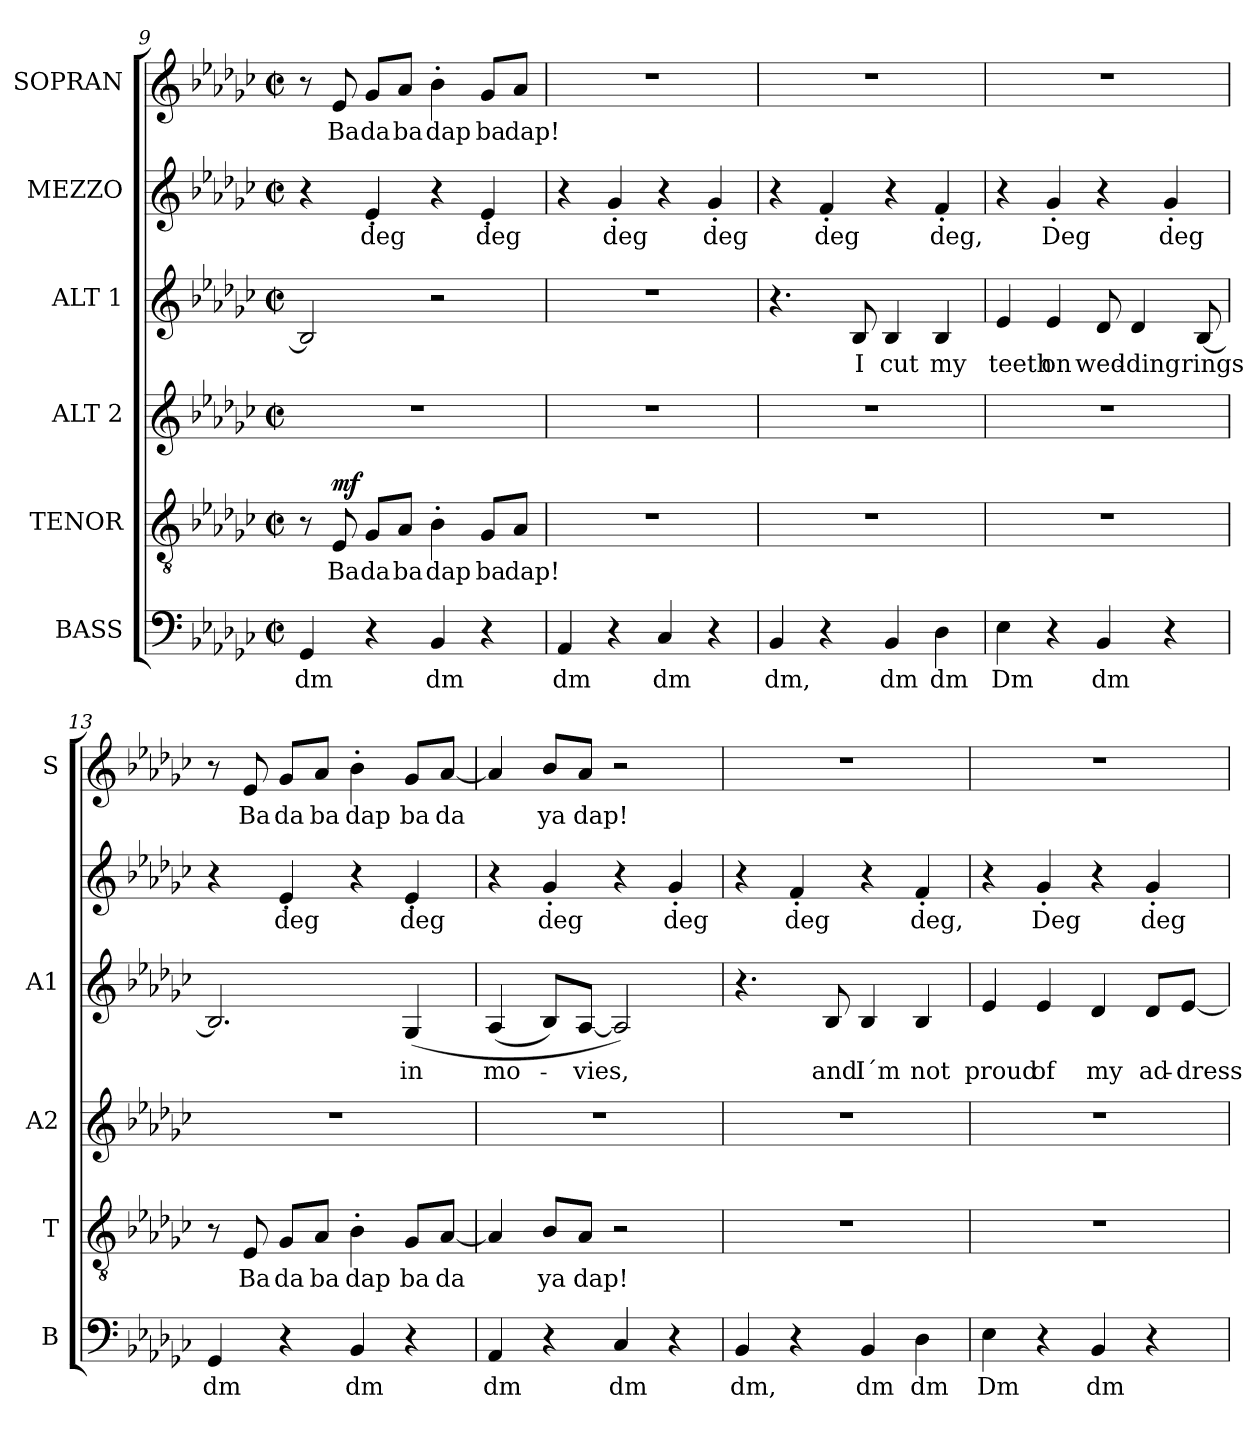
**kern	**text	**kern	**text	**dynam	**kern	**kern	**text	**kern	**text	**kern	**text
*part6	*part6	*part5	*part5	*part5	*part4	*part3	*part3	*part2	*part2	*part1	*part1
*staff6	*staff6	*staff5	*staff5	*staff5	*staff4	*staff3	*staff3	*staff2	*staff2	*staff1	*staff1
*I"BASS	*	*I"TENOR	*	*	*I"ALT 2	*I"ALT 1	*	*I"MEZZO	*	*I"SOPRAN	*
*I'B	*	*I'T	*	*	*I'A2	*I'A1	*	*	*	*I'S	*
*clefF4	*	*clefGv2	*	*	*clefG2	*clefG2	*	*clefG2	*	*clefG2	*
*	*	*ITrd7c12	*	*	*	*	*	*	*	*	*
*k[b-e-a-d-g-c-]	*	*k[b-e-a-d-g-c-]	*	*	*k[b-e-a-d-g-c-]	*k[b-e-a-d-g-c-]	*	*k[b-e-a-d-g-c-]	*	*k[b-e-a-d-g-c-]	*
*e-:	*	*e-:	*	*	*e-:	*e-:	*	*e-:	*	*e-:	*
*M2/2	*	*M2/2	*	*	*M2/2	*M2/2	*	*M2/2	*	*M2/2	*
*met(c|)	*	*met(c|)	*	*	*met(c|)	*met(c|)	*	*met(c|)	*	*met(c|)	*
=9	=9	=9	=9	=9	=9	=9	=9	=9	=9	=9	=9
!	!LO:LY:b:color=#000000	!	!	!	!	!	!	!	!	!	!
4GG-i/	dm	8r	.	.	1r	2B-i/]	.	4r	.	8r	.
!	!	!	!LO:LY:b:color=#000000	!	!	!	!	!	!	!	!
!	!	!	!	!	!	!	!	!	!	!	!LO:LY:b:color=#000000
.	.	8EE-i/	Ba	mf	.	.	.	.	.	8e-i/	Ba
!	!	!	!LO:LY:b:color=#000000	!	!	!	!	!	!	!	!
!	!	!	!	!	!	!	!	!	!LO:LY:b:color=#000000	!	!
!	!	!	!	!	!	!	!	!	!	!	!LO:LY:b:color=#000000
4r	.	8GG-i/L	da	.	.	.	.	4e-'i/	deg	8g-i/L	da
!	!	!	!LO:LY:b:color=#000000	!	!	!	!	!	!	!	!
!	!	!	!	!	!	!	!	!	!	!	!LO:LY:b:color=#000000
.	.	8AA-i/J	ba	.	.	.	.	.	.	8a-i/J	ba
!	!LO:LY:b:color=#000000	!	!	!	!	!	!	!	!	!	!
!	!	!	!LO:LY:b:color=#000000	!	!	!	!	!	!	!	!
!	!	!	!	!	!	!	!	!	!	!	!LO:LY:b:color=#000000
4BB-i/	dm	4BB-'i\	dap	.	.	2r	.	4r	.	4b-'i\	dap
!	!	!	!LO:LY:b:color=#000000	!	!	!	!	!	!	!	!
!	!	!	!	!	!	!	!	!	!LO:LY:b:color=#000000	!	!
!	!	!	!	!	!	!	!	!	!	!	!LO:LY:b:color=#000000
4r	.	8GG-i/L	ba	.	.	.	.	4e-'i/	deg	8g-i/L	ba
!	!	!	!LO:LY:b:color=#000000	!	!	!	!	!	!	!	!
!	!	!	!	!	!	!	!	!	!	!	!LO:LY:b:color=#000000
.	.	8AA-i/J	dap!	.	.	.	.	.	.	8a-i/J	dap!
=10	=10	=10	=10	=10	=10	=10	=10	=10	=10	=10	=10
!	!LO:LY:b:color=#000000	!	!	!	!	!	!	!	!	!	!
4AA-i/	dm	1r	.	.	1r	1r	.	4r	.	1r	.
!	!	!	!	!	!	!	!	!	!LO:LY:b:color=#000000	!	!
4r	.	.	.	.	.	.	.	4g-'i/	deg	.	.
!	!LO:LY:b:color=#000000	!	!	!	!	!	!	!	!	!	!
4C-i/	dm	.	.	.	.	.	.	4r	.	.	.
!	!	!	!	!	!	!	!	!	!LO:LY:b:color=#000000	!	!
4r	.	.	.	.	.	.	.	4g-'i/	deg	.	.
=11	=11	=11	=11	=11	=11	=11	=11	=11	=11	=11	=11
!	!LO:LY:b:color=#000000	!	!	!	!	!	!	!	!	!	!
4BB-i/	dm,	1r	.	.	1r	4.r	.	4r	.	1r	.
!	!	!	!	!	!	!	!	!	!LO:LY:b:color=#000000	!	!
4r	.	.	.	.	.	.	.	4f'i/	deg	.	.
!	!	!	!	!	!	!	!LO:LY:b:color=#000000	!	!	!	!
.	.	.	.	.	.	8B-i/	I	.	.	.	.
!	!LO:LY:b:color=#000000	!	!	!	!	!	!	!	!	!	!
!	!	!	!	!	!	!	!LO:LY:b:color=#000000	!	!	!	!
4BB-i/	dm	.	.	.	.	4B-i/	cut	4r	.	.	.
!	!LO:LY:b:color=#000000	!	!	!	!	!	!	!	!	!	!
!	!	!	!	!	!	!	!LO:LY:b:color=#000000	!	!	!	!
!	!	!	!	!	!	!	!	!	!LO:LY:b:color=#000000	!	!
4D-i\	dm	.	.	.	.	4B-i/	my	4f'i/	deg,	.	.
!!LO:LB:g=z
=12	=12	=12	=12	=12	=12	=12	=12	=12	=12	=12	=12
!	!LO:LY:b:color=#000000	!	!	!	!	!	!	!	!	!	!
!	!	!	!	!	!	!	!LO:LY:b:color=#000000	!	!	!	!
4E-i\	Dm	1r	.	.	1r	4e-i/	teeth	4r	.	1r	.
!	!	!	!	!	!	!	!LO:LY:b:color=#000000	!	!	!	!
!	!	!	!	!	!	!	!	!	!LO:LY:b:color=#000000	!	!
4r	.	.	.	.	.	4e-i/	on	4g-'i/	Deg	.	.
!	!LO:LY:b:color=#000000	!	!	!	!	!	!	!	!	!	!
!	!	!	!	!	!	!	!LO:LY:b:color=#000000	!	!	!	!
4BB-i/	dm	.	.	.	.	8d-i/	wed-	4r	.	.	.
!	!	!	!	!	!	!	!LO:LY:b:color=#000000	!	!	!	!
.	.	.	.	.	.	4d-i/	-ding	.	.	.	.
!	!	!	!	!	!	!	!	!	!LO:LY:b:color=#000000	!	!
4r	.	.	.	.	.	.	.	4g-'i/	deg	.	.
!	!	!	!	!	!	!	!LO:LY:b:color=#000000	!	!	!	!
.	.	.	.	.	.	[<8B-i/	rings	.	.	.	.
=13	=13	=13	=13	=13	=13	=13	=13	=13	=13	=13	=13
!	!LO:LY:b:color=#000000	!	!	!	!	!	!	!	!	!	!
4GG-i/	dm	8r	.	.	1r	2.B-i/]	.	4r	.	8r	.
!	!	!	!LO:LY:b:color=#000000	!	!	!	!	!	!	!	!
!	!	!	!	!	!	!	!	!	!	!	!LO:LY:b:color=#000000
.	.	8EE-i/	Ba	.	.	.	.	.	.	8e-i/	Ba
!	!	!	!LO:LY:b:color=#000000	!	!	!	!	!	!	!	!
!	!	!	!	!	!	!	!	!	!LO:LY:b:color=#000000	!	!
!	!	!	!	!	!	!	!	!	!	!	!LO:LY:b:color=#000000
4r	.	8GG-i/L	da	.	.	.	.	4e-'i/	deg	8g-i/L	da
!	!	!	!LO:LY:b:color=#000000	!	!	!	!	!	!	!	!
!	!	!	!	!	!	!	!	!	!	!	!LO:LY:b:color=#000000
.	.	8AA-i/J	ba	.	.	.	.	.	.	8a-i/J	ba
!	!LO:LY:b:color=#000000	!	!	!	!	!	!	!	!	!	!
!	!	!	!LO:LY:b:color=#000000	!	!	!	!	!	!	!	!
!	!	!	!	!	!	!	!	!	!	!	!LO:LY:b:color=#000000
4BB-i/	dm	4BB-'i\	dap	.	.	.	.	4r	.	4b-'i\	dap
!	!	!	!LO:LY:b:color=#000000	!	!	!	!	!	!	!	!
!	!	!	!	!	!	!	!LO:LY:b:color=#000000	!	!	!	!
!	!	!	!	!	!	!	!	!	!LO:LY:b:color=#000000	!	!
!	!	!	!	!	!	!	!	!	!	!	!LO:LY:b:color=#000000
4r	.	8GG-i/L	ba	.	.	(4G-i/	in	4e-'i/	deg	8g-i/L	ba
!	!	!	!LO:LY:b:color=#000000	!	!	!	!	!	!	!	!
!	!	!	!	!	!	!	!	!	!	!	!LO:LY:b:color=#000000
.	.	[<8AA-i/J	da	.	.	.	.	.	.	[<8a-i/J	da
=14	=14	=14	=14	=14	=14	=14	=14	=14	=14	=14	=14
!	!LO:LY:b:color=#000000	!	!	!	!	!	!	!	!	!	!
!	!	!	!	!	!	!	!LO:LY:b:color=#000000	!	!	!	!
4AA-i/	dm	4AA-i/]	.	.	1r	(4A-i/	mo-	4r	.	4a-i/]	.
!	!	!	!LO:LY:b:color=#000000	!	!	!	!	!	!	!	!
!	!	!	!	!	!	!	!	!	!LO:LY:b:color=#000000	!	!
!	!	!	!	!	!	!	!	!	!	!	!LO:LY:b:color=#000000
4r	.	8BB-i/L	ya	.	.	8B-i/L)	.	4g-'i/	deg	8b-i/L	ya
!	!	!	!LO:LY:b:color=#000000	!	!	!	!	!	!	!	!
!	!	!	!	!	!	!	!LO:LY:b:color=#000000	!	!	!	!
!	!	!	!	!	!	!	!	!	!	!	!LO:LY:b:color=#000000
.	.	8AA-i/J	dap!	.	.	[<8A-i/J	-vies,	.	.	8a-i/J	dap!
!	!LO:LY:b:color=#000000	!	!	!	!	!	!	!	!	!	!
4C-i/	dm	2r	.	.	.	2A-i/])	.	4r	.	2r	.
!	!	!	!	!	!	!	!	!	!LO:LY:b:color=#000000	!	!
4r	.	.	.	.	.	.	.	4g-'i/	deg	.	.
=15	=15	=15	=15	=15	=15	=15	=15	=15	=15	=15	=15
!	!LO:LY:b:color=#000000	!	!	!	!	!	!	!	!	!	!
4BB-i/	dm,	1r	.	.	1r	4.r	.	4r	.	1r	.
!	!	!	!	!	!	!	!	!	!LO:LY:b:color=#000000	!	!
4r	.	.	.	.	.	.	.	4f'i/	deg	.	.
!	!	!	!	!	!	!	!LO:LY:b:color=#000000	!	!	!	!
.	.	.	.	.	.	8B-i/	and	.	.	.	.
!	!LO:LY:b:color=#000000	!	!	!	!	!	!	!	!	!	!
!	!	!	!	!	!	!	!LO:LY:b:color=#000000	!	!	!	!
4BB-i/	dm	.	.	.	.	4B-i/	I´m	4r	.	.	.
!	!LO:LY:b:color=#000000	!	!	!	!	!	!	!	!	!	!
!	!	!	!	!	!	!	!LO:LY:b:color=#000000	!	!	!	!
!	!	!	!	!	!	!	!	!	!LO:LY:b:color=#000000	!	!
4D-i\	dm	.	.	.	.	4B-i/	not	4f'i/	deg,	.	.
!!LO:PB:g=z
=16	=16	=16	=16	=16	=16	=16	=16	=16	=16	=16	=16
!	!LO:LY:b:color=#000000	!	!	!	!	!	!	!	!	!	!
!	!	!	!	!	!	!	!LO:LY:b:color=#000000	!	!	!	!
4E-i\	Dm	1r	.	.	1r	4e-i/	proud	4r	.	1r	.
!	!	!	!	!	!	!	!LO:LY:b:color=#000000	!	!	!	!
!	!	!	!	!	!	!	!	!	!LO:LY:b:color=#000000	!	!
4r	.	.	.	.	.	4e-i/	of	4g-'i/	Deg	.	.
!	!LO:LY:b:color=#000000	!	!	!	!	!	!	!	!	!	!
!	!	!	!	!	!	!	!LO:LY:b:color=#000000	!	!	!	!
4BB-i/	dm	.	.	.	.	4d-i/	my	4r	.	.	.
!	!	!	!	!	!	!	!LO:LY:b:color=#000000	!	!	!	!
!	!	!	!	!	!	!	!	!	!LO:LY:b:color=#000000	!	!
4r	.	.	.	.	.	8d-i/L	ad-	4g-'i/	deg	.	.
!	!	!	!	!	!	!	!LO:LY:b:color=#000000	!	!	!	!
.	.	.	.	.	.	[<8e-i/J	-dress	.	.	.	.
=	=	=	=	=	=	=	=	=	=	=	=
*-	*-	*-	*-	*-	*-	*-	*-	*-	*-	*-	*-
